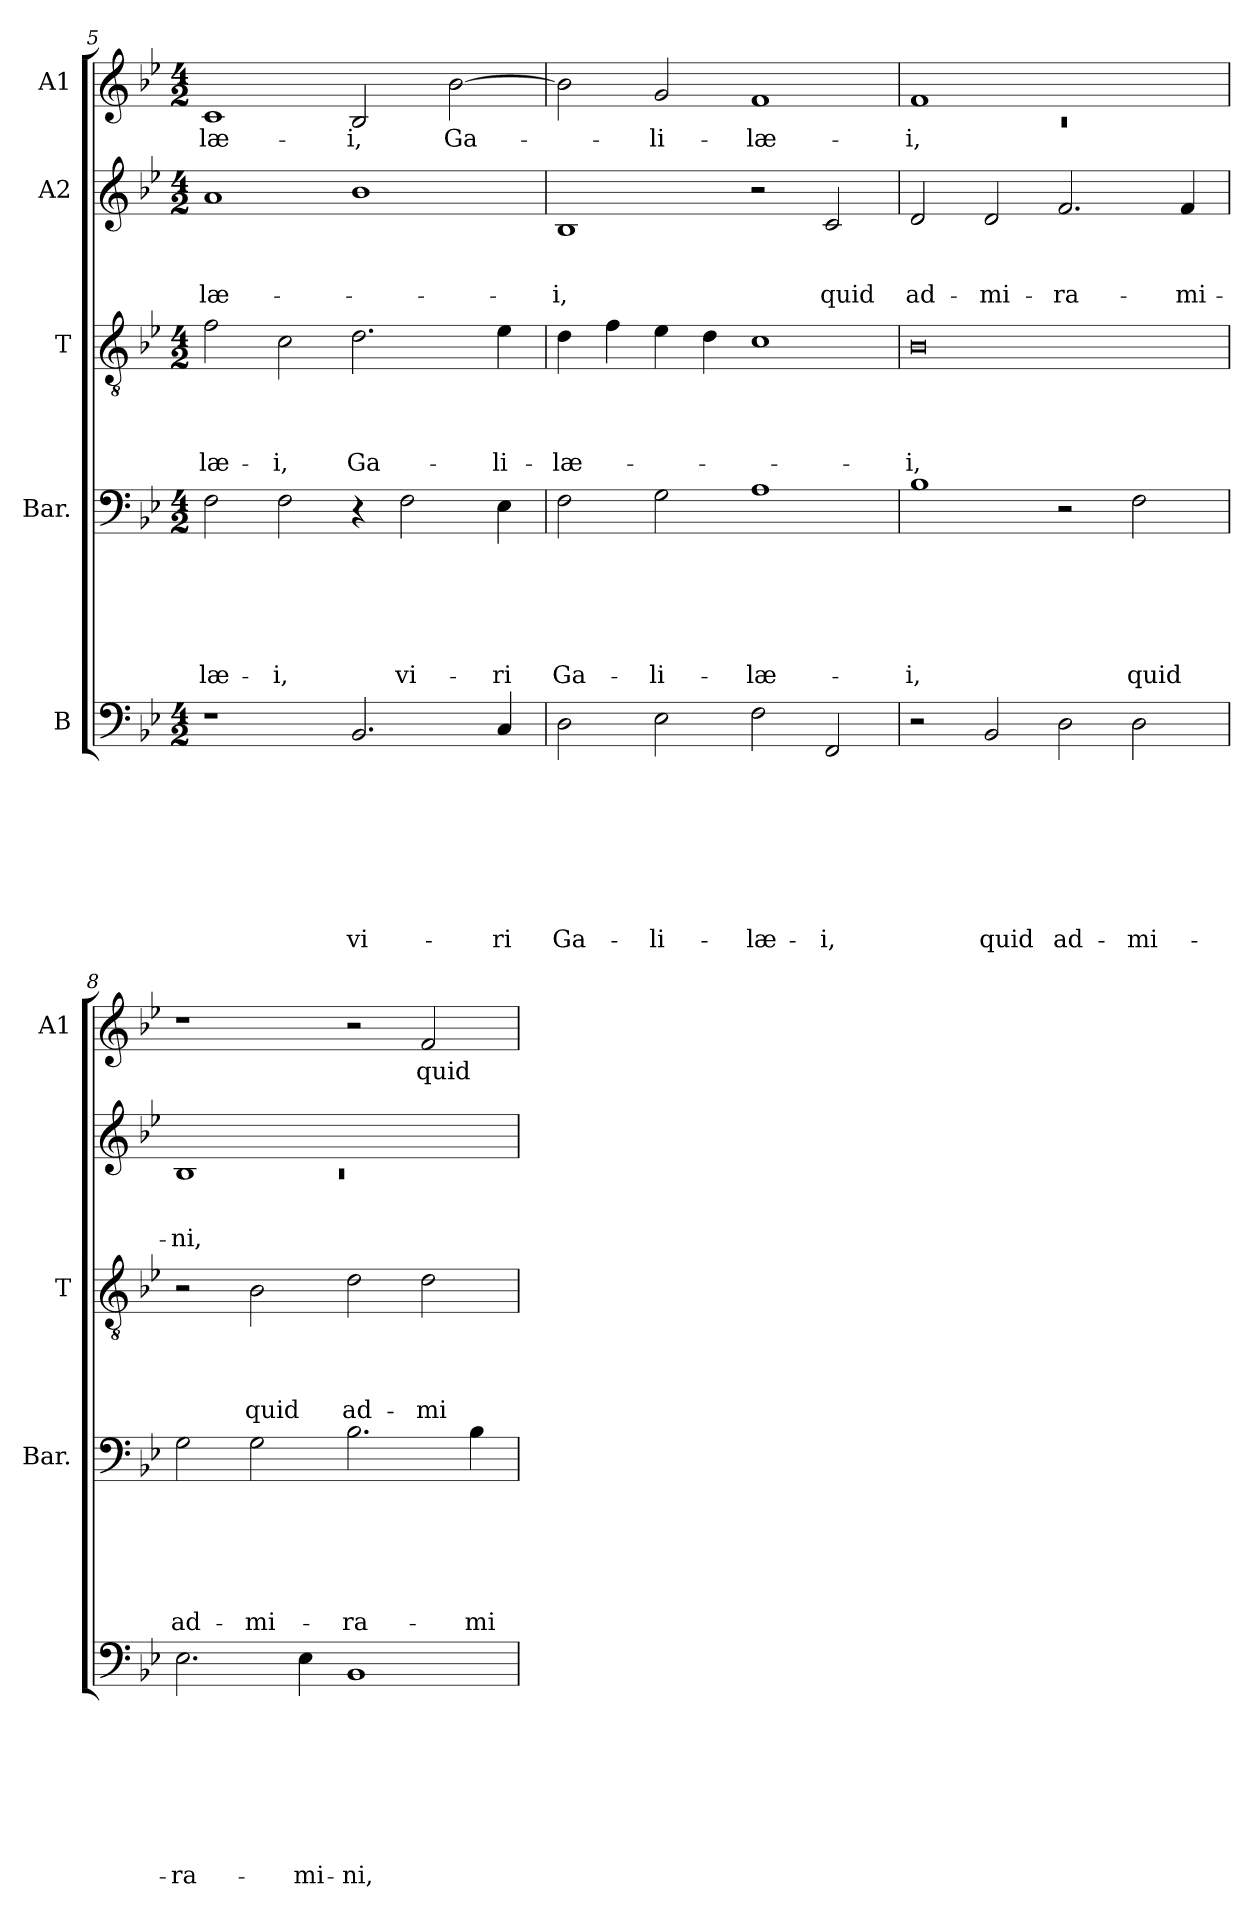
**kern	**text	**text	**text	**text	**text	**text	**text	**text	**kern	**text	**text	**text	**text	**text	**text	**kern	**text	**text	**text	**text	**kern	**text	**text	**text	**kern	**text
*part5	*part5	*part5	*part5	*part5	*part5	*part5	*part5	*part5	*part4	*part4	*part4	*part4	*part4	*part4	*part4	*part3	*part3	*part3	*part3	*part3	*part2	*part2	*part2	*part2	*part1	*part1
*staff5	*staff5	*staff5	*staff5	*staff5	*staff5	*staff5	*staff5	*staff5	*staff4	*staff4	*staff4	*staff4	*staff4	*staff4	*staff4	*staff3	*staff3	*staff3	*staff3	*staff3	*staff2	*staff2	*staff2	*staff2	*staff1	*staff1
*I"B	*	*	*	*	*	*	*	*	*I"Bar.	*	*	*	*	*	*	*I"T	*	*	*	*	*I"A2	*	*	*	*I"A1	*
*	*	*	*	*	*	*	*	*	*I'Bar.	*	*	*	*	*	*	*I'T	*	*	*	*	*	*	*	*	*I'A1	*
*clefF4	*	*	*	*	*	*	*	*	*clefF4	*	*	*	*	*	*	*clefGv2	*	*	*	*	*clefG2	*	*	*	*clefG2	*
*k[b-e-]	*	*	*	*	*	*	*	*	*k[b-e-]	*	*	*	*	*	*	*k[b-e-]	*	*	*	*	*k[b-e-]	*	*	*	*k[b-e-]	*
*B-:	*	*	*	*	*	*	*	*	*B-:	*	*	*	*	*	*	*B-:	*	*	*	*	*B-:	*	*	*	*B-:	*
*M4/2	*	*	*	*	*	*	*	*	*M4/2	*	*	*	*	*	*	*M4/2	*	*	*	*	*M4/2	*	*	*	*M4/2	*
=5	=5	=5	=5	=5	=5	=5	=5	=5	=5	=5	=5	=5	=5	=5	=5	=5	=5	=5	=5	=5	=5	=5	=5	=5	=5	=5
!	!	!	!	!	!	!	!	!	!	!	!	!	!	!	!LO:LY:b	!	!	!	!	!LO:LY:b	!	!	!	!LO:LY:b	!	!LO:LY:b
1r	.	.	.	.	.	.	.	.	2F\	.	.	.	.	.	-læ-	2f\	.	.	.	-læ-	1a	.	.	-læ-	1c	-læ-
!	!	!	!	!	!	!	!	!	!	!	!	!	!	!	!LO:LY:b	!	!	!	!	!LO:LY:b	!	!	!	!	!	!
.	.	.	.	.	.	.	.	.	2F\	.	.	.	.	.	-i,	2c\	.	.	.	-i,	.	.	.	.	.	.
!	!	!	!	!	!	!	!	!LO:LY:b	!	!	!	!	!	!	!	!	!	!	!	!LO:LY:b	!	!	!	!	!	!LO:LY:b
2.BB-/	.	.	.	.	.	.	.	vi-	4r	.	.	.	.	.	.	2.d\	.	.	.	Ga-	1b-	.	.	.	2B-/	-i,
!	!	!	!	!	!	!	!	!	!	!	!	!	!	!	!LO:LY:b	!	!	!	!	!	!	!	!	!	!	!
.	.	.	.	.	.	.	.	.	2F\	.	.	.	.	.	vi-	.	.	.	.	.	.	.	.	.	.	.
!	!	!	!	!	!	!	!	!	!	!	!	!	!	!	!	!	!	!	!	!	!	!	!	!	!	!LO:LY:b
.	.	.	.	.	.	.	.	.	.	.	.	.	.	.	.	.	.	.	.	.	.	.	.	.	[<2b-\	Ga-
!	!	!	!	!	!	!	!	!LO:LY:b	!	!	!	!	!	!	!LO:LY:b	!	!	!	!	!LO:LY:b	!	!	!	!	!	!
4C/	.	.	.	.	.	.	.	-ri	4E-\	.	.	.	.	.	-ri	4e-\	.	.	.	-li-	.	.	.	.	.	.
!!LO:LB:g=z
=6	=6	=6	=6	=6	=6	=6	=6	=6	=6	=6	=6	=6	=6	=6	=6	=6	=6	=6	=6	=6	=6	=6	=6	=6	=6	=6
!	!	!	!	!	!	!	!	!LO:LY:b	!	!	!	!	!	!	!LO:LY:b	!	!	!	!	!LO:LY:b	!	!	!	!LO:LY:b:rj	!	!
2D\	.	.	.	.	.	.	.	Ga-	2F\	.	.	.	.	.	Ga-	4d\	.	.	.	-læ-	1B-	.	.	-i,	2b-\]	.
.	.	.	.	.	.	.	.	.	.	.	.	.	.	.	.	4f\	.	.	.	.	.	.	.	.	.	.
!	!	!	!	!	!	!	!	!LO:LY:b	!	!	!	!	!	!	!LO:LY:b	!	!	!	!	!	!	!	!	!	!	!LO:LY:b
2E-\	.	.	.	.	.	.	.	-li-	2G\	.	.	.	.	.	-li-	4e-\	.	.	.	.	.	.	.	.	2g/	-li-
.	.	.	.	.	.	.	.	.	.	.	.	.	.	.	.	4d\	.	.	.	.	.	.	.	.	.	.
!	!	!	!	!	!	!	!	!LO:LY:b	!	!	!	!	!	!	!LO:LY:b	!	!	!	!	!	!	!	!	!	!	!LO:LY:b
2F\	.	.	.	.	.	.	.	-læ-	1A	.	.	.	.	.	-læ-	1c	.	.	.	.	2r	.	.	.	1f	-læ-
!	!	!	!	!	!	!	!	!LO:LY:b	!	!	!	!	!	!	!	!	!	!	!	!	!	!	!	!LO:LY:b	!	!
2FF/	.	.	.	.	.	.	.	-i,	.	.	.	.	.	.	.	.	.	.	.	.	2c/	.	.	quid	.	.
=7	=7	=7	=7	=7	=7	=7	=7	=7	=7	=7	=7	=7	=7	=7	=7	=7	=7	=7	=7	=7	=7	=7	=7	=7	=7	=7
*	*	*	*	*	*	*	*	*	*	*	*	*	*	*	*	*	*	*	*	*	*	*	*	*	*^	*
!	!	!	!	!	!	!	!	!	!	!	!	!	!	!	!LO:LY:b:rj	!	!	!	!	!LO:LY:b:rj	!	!	!	!LO:LY:b	!	!LO:N:vis=1	!LO:LY:b:rj
2r	.	.	.	.	.	.	.	.	1B-	.	.	.	.	.	-i,	0B-	.	.	.	-i,	2d/	.	.	ad-	1f	0rc	-i,
!	!	!	!	!	!	!	!	!LO:LY:b	!	!	!	!	!	!	!	!	!	!	!	!	!	!	!	!LO:LY:b	!	!	!
2BB-/	.	.	.	.	.	.	.	quid	.	.	.	.	.	.	.	.	.	.	.	.	2d/	.	.	-mi-	.	.	.
!	!	!	!	!	!	!	!	!LO:LY:b	!	!	!	!	!	!	!	!	!	!	!	!	!	!	!	!LO:LY:b	!	!	!
2D\	.	.	.	.	.	.	.	ad-	2r	.	.	.	.	.	.	.	.	.	.	.	2.f/	.	.	-ra-	1ryy	.	.
!	!	!	!	!	!	!	!	!LO:LY:b	!	!	!	!	!	!	!LO:LY:b	!	!	!	!	!	!	!	!	!	!	!	!
2D\	.	.	.	.	.	.	.	-mi-	2F\	.	.	.	.	.	quid	.	.	.	.	.	.	.	.	.	.	.	.
!	!	!	!	!	!	!	!	!	!	!	!	!	!	!	!	!	!	!	!	!	!	!	!	!LO:LY:b	!	!	!
.	.	.	.	.	.	.	.	.	.	.	.	.	.	.	.	.	.	.	.	.	4f/	.	.	-mi-	.	.	.
*	*	*	*	*	*	*	*	*	*	*	*	*	*	*	*	*	*	*	*	*	*	*	*	*	*v	*v	*
=8	=8	=8	=8	=8	=8	=8	=8	=8	=8	=8	=8	=8	=8	=8	=8	=8	=8	=8	=8	=8	=8	=8	=8	=8	=8	=8
*	*	*	*	*	*	*	*	*	*	*	*	*	*	*	*	*	*	*	*	*	*^	*	*	*	*	*
!	!	!	!	!	!	!	!	!LO:LY:b	!	!	!	!	!	!	!LO:LY:b	!	!	!	!	!	!	!LO:N:vis=1	!	!	!LO:LY:b	!	!
2.E-\	.	.	.	.	.	.	.	-ra-	2G\	.	.	.	.	.	ad-	2r	.	.	.	.	1B-	0rc	.	.	-ni,	1r	.
!	!	!	!	!	!	!	!	!	!	!	!	!	!	!	!LO:LY:b	!	!	!	!	!LO:LY:b	!	!	!	!	!	!	!
.	.	.	.	.	.	.	.	.	2G\	.	.	.	.	.	-mi-	2B-\	.	.	.	quid	.	.	.	.	.	.	.
!	!	!	!	!	!	!	!	!LO:LY:b	!	!	!	!	!	!	!	!	!	!	!	!	!	!	!	!	!	!	!
4E-\	.	.	.	.	.	.	.	-mi-	.	.	.	.	.	.	.	.	.	.	.	.	.	.	.	.	.	.	.
!	!	!	!	!	!	!	!	!LO:LY:b	!	!	!	!	!	!	!LO:LY:b	!	!	!	!	!LO:LY:b	!	!	!	!	!	!	!
1BB-	.	.	.	.	.	.	.	-ni,	2.B-\	.	.	.	.	.	-ra-	2d\	.	.	.	ad-	1ryy	.	.	.	.	2r	.
!	!	!	!	!	!	!	!	!	!	!	!	!	!	!	!	!	!	!	!	!LO:LY:b	!	!	!	!	!	!	!LO:LY:b
.	.	.	.	.	.	.	.	.	.	.	.	.	.	.	.	2d\	.	.	.	-mi-	.	.	.	.	.	2f/	quid
!	!	!	!	!	!	!	!	!	!	!	!	!	!	!	!LO:LY:b	!	!	!	!	!	!	!	!	!	!	!	!
.	.	.	.	.	.	.	.	.	4B-\	.	.	.	.	.	-mi-	.	.	.	.	.	.	.	.	.	.	.	.
*	*	*	*	*	*	*	*	*	*	*	*	*	*	*	*	*	*	*	*	*	*v	*v	*	*	*	*	*
=	=	=	=	=	=	=	=	=	=	=	=	=	=	=	=	=	=	=	=	=	=	=	=	=	=	=
*-	*-	*-	*-	*-	*-	*-	*-	*-	*-	*-	*-	*-	*-	*-	*-	*-	*-	*-	*-	*-	*-	*-	*-	*-	*-	*-
